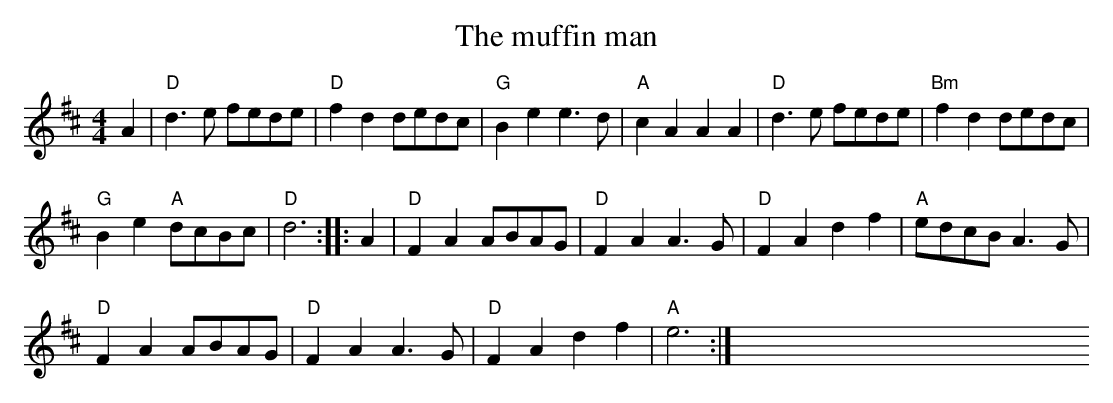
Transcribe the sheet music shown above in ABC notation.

X:1
T:The muffin man
M:4/4
L:1/4
K:D
A | "D"d3/ e/ f/e/d/e/ | "D"f d d/e/d/c/ | "G"B e e>d | "A"c A A A |\
"D"d3/ e/ f/e/d/e/ | "Bm"f d d/e/d/c/ |
 "G"B e "A"d/c/B/c/ | "D"d3 ::\
A | "D"F A A/B/A/G/ | "D"F A A>G | "D"F A d f | "A"e/d/c/B/ A>G |
"D"F A A/B/A/G/ | "D"F A A>G | "D"F A d f | "A"e3 :|\
 xxxx [] xxxx []
